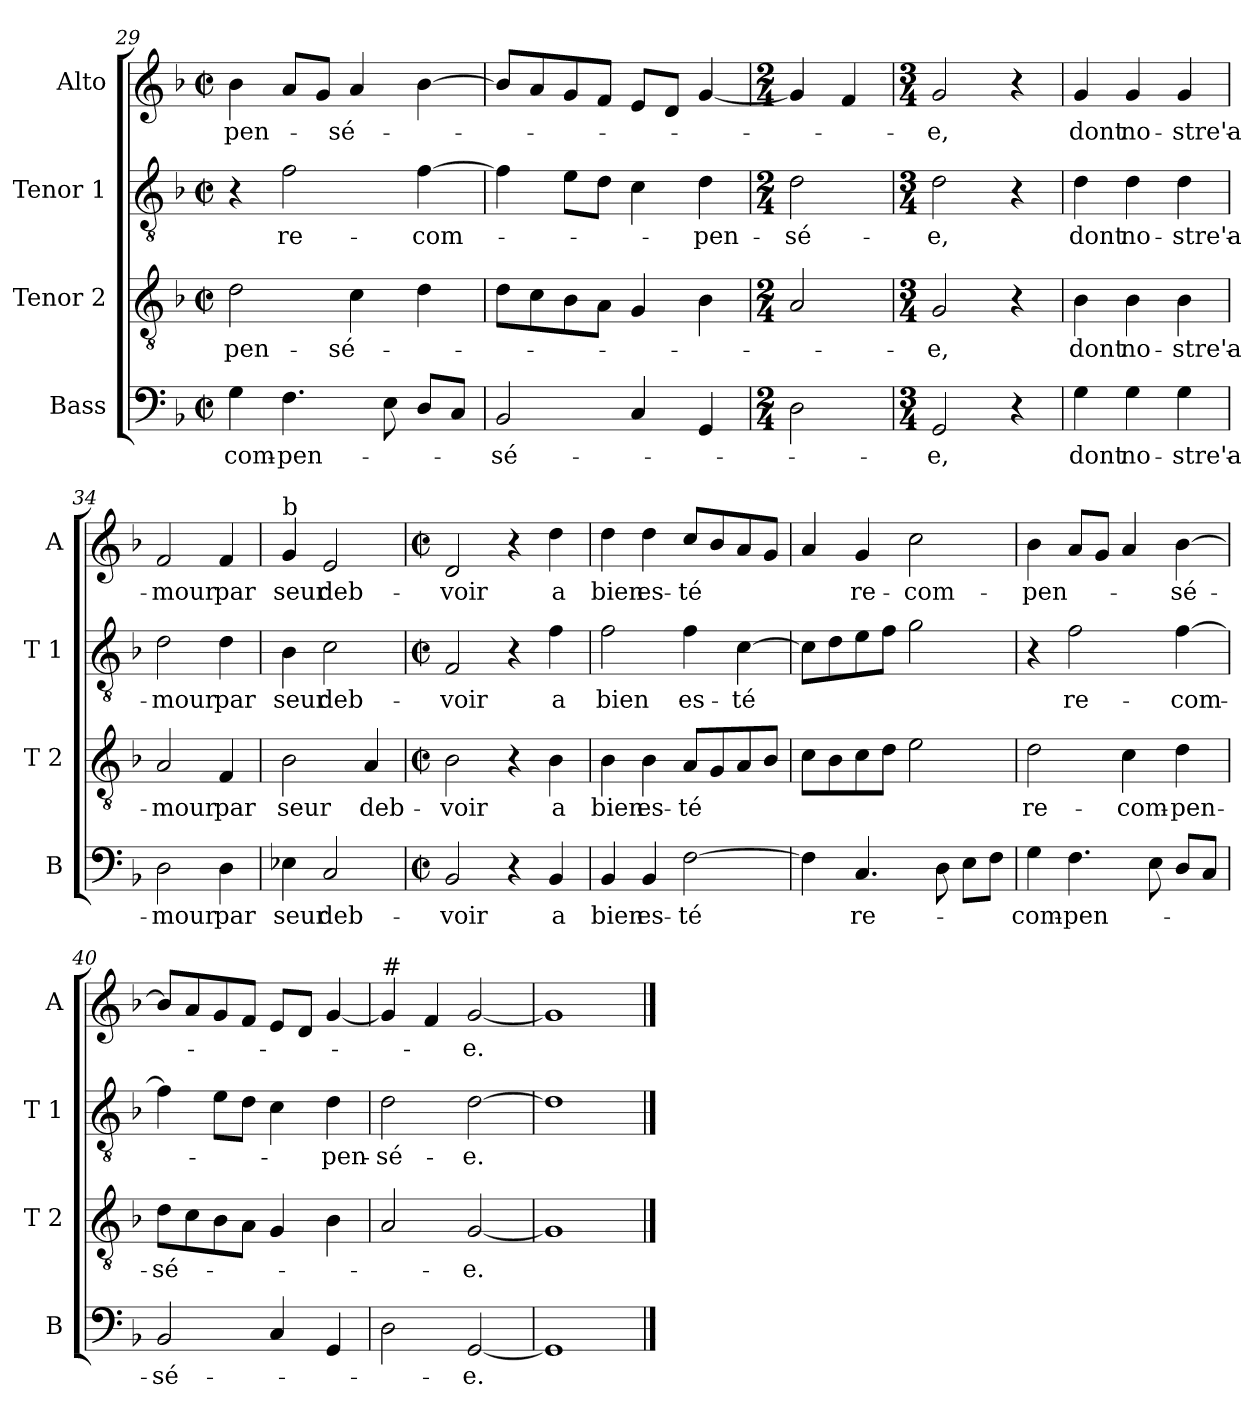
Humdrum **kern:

**kern	**text	**kern	**text	**kern	**text	**kern	**text
*part4	*part4	*part3	*part3	*part2	*part2	*part1	*part1
*staff4	*staff4	*staff3	*staff3	*staff2	*staff2	*staff1	*staff1
*I"Bass	*	*I"Tenor 2	*	*I"Tenor 1	*	*I"Alto	*
*I'B	*	*I'T 2	*	*I'T 1	*	*I'A	*
*clefF4	*	*clefGv2	*	*clefGv2	*	*clefG2	*
*k[b-]	*	*k[b-]	*	*k[b-]	*	*k[b-]	*
*F:	*	*F:	*	*F:	*	*F:	*
*M2/2	*	*M2/2	*	*M2/2	*	*M2/2	*
*met(c|)	*	*met(c|)	*	*met(c|)	*	*met(c|)	*
=29	=29	=29	=29	=29	=29	=29	=29
!	!LO:LY:b	!	!LO:LY:b	!	!	!	!LO:LY:b
4G\	-com-	2d\	-pen-	4r	.	4b-\	-pen-
!	!LO:LY:b	!	!	!	!LO:LY:b	!	!
4.F\	-pen-	.	.	2f\	re-	8a/L	.
.	.	.	.	.	.	8g/J	.
!	!	!	!LO:LY:b	!	!	!	!LO:LY:b
.	.	4c\	-sé-	.	.	4a/	-sé-
8E\	.	.	.	.	.	.	.
!	!	!	!	!	!LO:LY:b	!	!
8D/L	.	4d\	.	[4f\	-com-	[4b-\	.
8C/J	.	.	.	.	.	.	.
=30	=30	=30	=30	=30	=30	=30	=30
!	!LO:LY:b	!	!	!	!	!	!
2BB-/	-sé-	8d\L	.	4f\]	.	8b-/L]	.
.	.	8c\	.	.	.	8a/	.
.	.	8B-\	.	8e\L	.	8g/	.
.	.	8A\J	.	8d\J	.	8f/J	.
4C/	.	4G/	.	4c\	.	8e/L	.
.	.	.	.	.	.	8d/J	.
!	!	!	!	!	!LO:LY:b	!	!
4GG/	.	4B-\	.	4d\	-pen-	[4g/	.
=31	=31	=31	=31	=31	=31	=31	=31
*M2/4	*	*M2/4	*	*M2/4	*	*M2/4	*
!	!	!	!	!	!LO:LY:b	!	!
2D\	.	2A/	.	2d\	-sé-	4g/]	.
.	.	.	.	.	.	4f/	.
=32	=32	=32	=32	=32	=32	=32	=32
*M3/4	*	*M3/4	*	*M3/4	*	*M3/4	*
!	!LO:LY:b	!	!LO:LY:b	!	!LO:LY:b	!	!LO:LY:b
2GG/	-e,	2G/	-e,	2d\	-e,	2g/	-e,
4r	.	4r	.	4r	.	4r	.
!!LO:LB:g=z
=33	=33	=33	=33	=33	=33	=33	=33
!	!LO:LY:b	!	!LO:LY:b	!	!LO:LY:b	!	!LO:LY:b
4G\	dont	4B-\	dont	4d\	dont	4g/	dont
!	!LO:LY:b	!	!LO:LY:b	!	!LO:LY:b	!	!LO:LY:b
4G\	no-	4B-\	no-	4d\	no-	4g/	no-
!	!LO:LY:b	!	!LO:LY:b	!	!LO:LY:b	!	!LO:LY:b
4G\	-stre'a-	4B-\	-stre'a-	4d\	-stre'a-	4g/	-stre'a-
=34	=34	=34	=34	=34	=34	=34	=34
!	!LO:LY:b	!	!LO:LY:b	!	!LO:LY:b	!	!LO:LY:b
2D\	-mour	2A/	-mour	2d\	-mour	2f/	-mour
!	!LO:LY:b	!	!LO:LY:b	!	!LO:LY:b	!	!LO:LY:b
4D\	par	4F/	par	4d\	par	4f/	par
=35	=35	=35	=35	=35	=35	=35	=35
!	!	!	!	!	!	!LO:TX:a:t=b	!
!	!LO:LY:b	!	!LO:LY:b	!	!LO:LY:b	!	!LO:LY:b
4E-X\	seur	2B-\	seur	4B-\	seur	4g/	seur
!	!LO:LY:b	!	!	!	!LO:LY:b	!	!LO:LY:b
2C/	deb-	.	.	2c\	deb-	2e/	deb-
!	!	!	!LO:LY:b	!	!	!	!
.	.	4A/	deb-	.	.	.	.
=36	=36	=36	=36	=36	=36	=36	=36
*M2/2	*	*M2/2	*	*M2/2	*	*M2/2	*
*met(c|)	*	*met(c|)	*	*met(c|)	*	*met(c|)	*
!	!LO:LY:b	!	!LO:LY:b	!	!LO:LY:b	!	!LO:LY:b
2BB-/	-voir	2B-\	-voir	2F/	-voir	2d/	-voir
4r	.	4r	.	4r	.	4r	.
!	!LO:LY:b	!	!LO:LY:b	!	!LO:LY:b	!	!LO:LY:b
4BB-/	a	4B-\	a	4f\	a	4dd\	a
=37	=37	=37	=37	=37	=37	=37	=37
!	!LO:LY:b	!	!LO:LY:b	!	!LO:LY:b	!	!LO:LY:b
4BB-/	bien	4B-\	bien	2f\	bien	4dd\	bien
!	!LO:LY:b	!	!LO:LY:b	!	!	!	!LO:LY:b
4BB-/	es-	4B-\	es-	.	.	4dd\	es-
!	!LO:LY:b	!	!LO:LY:b	!	!LO:LY:b	!	!LO:LY:b
[2F\	-té	8A/L	-té	4f\	es-	8cc/L	-té
.	.	8G/	.	.	.	8b-/	.
!	!	!	!	!	!LO:LY:b	!	!
.	.	8A/	.	[4c\	-té	8a/	.
.	.	8B-/J	.	.	.	8g/J	.
!!LO:LB:g=z
=38	=38	=38	=38	=38	=38	=38	=38
4F\]	.	8c\L	.	8c\L]	.	4a/	.
.	.	8B-\	.	8d\	.	.	.
!	!LO:LY:b	!	!	!	!	!	!LO:LY:b
4.C/	re-	8c\	.	8e\	.	4g/	re-
.	.	8d\J	.	8f\J	.	.	.
!	!	!	!	!	!	!	!LO:LY:b
.	.	2e\	.	2g\	.	2cc\	-com-
8D\	.	.	.	.	.	.	.
8E\L	.	.	.	.	.	.	.
8F\J	.	.	.	.	.	.	.
=39	=39	=39	=39	=39	=39	=39	=39
!	!LO:LY:b	!	!LO:LY:b	!	!	!	!LO:LY:b
4G\	-com-	2d\	re-	4r	.	4b-\	-pen-
!	!LO:LY:b	!	!	!	!LO:LY:b	!	!
4.F\	-pen-	.	.	2f\	re-	8a/L	.
.	.	.	.	.	.	8g/J	.
!	!	!	!LO:LY:b	!	!	!	!
.	.	4c\	-com-	.	.	4a/	.
8E\	.	.	.	.	.	.	.
!	!	!	!LO:LY:b	!	!LO:LY:b	!	!LO:LY:b
8D/L	.	4d\	-pen-	[4f\	-com-	[4b-\	-sé-
8C/J	.	.	.	.	.	.	.
=40	=40	=40	=40	=40	=40	=40	=40
!	!LO:LY:b	!	!LO:LY:b	!	!	!	!
2BB-/	-sé-	8d\L	-sé-	4f\]	.	8b-/L]	.
.	.	8c\	.	.	.	8a/	.
.	.	8B-\	.	8e\L	.	8g/	.
.	.	8A\J	.	8d\J	.	8f/J	.
4C/	.	4G/	.	4c\	.	8e/L	.
.	.	.	.	.	.	8d/J	.
!	!	!	!	!	!LO:LY:b	!	!
4GG/	.	4B-\	.	4d\	-pen-	[4g/	.
=41	=41	=41	=41	=41	=41	=41	=41
!	!	!	!	!	!	!LO:TX:a:t=#	!
!	!	!	!	!	!LO:LY:b	!	!
2D\	.	2A/	.	2d\	-sé-	4g/]	.
.	.	.	.	.	.	4f/	.
!	!LO:LY:b	!	!LO:LY:b	!	!LO:LY:b	!	!LO:LY:b
[2GG/	-e.	[2G/	-e.	[2d\	-e.	[2g/	-e.
=42	=42	=42	=42	=42	=42	=42	=42
1GG]	.	1G]	.	1d]	.	1g]	.
==	==	==	==	==	==	==	==
*-	*-	*-	*-	*-	*-	*-	*-
